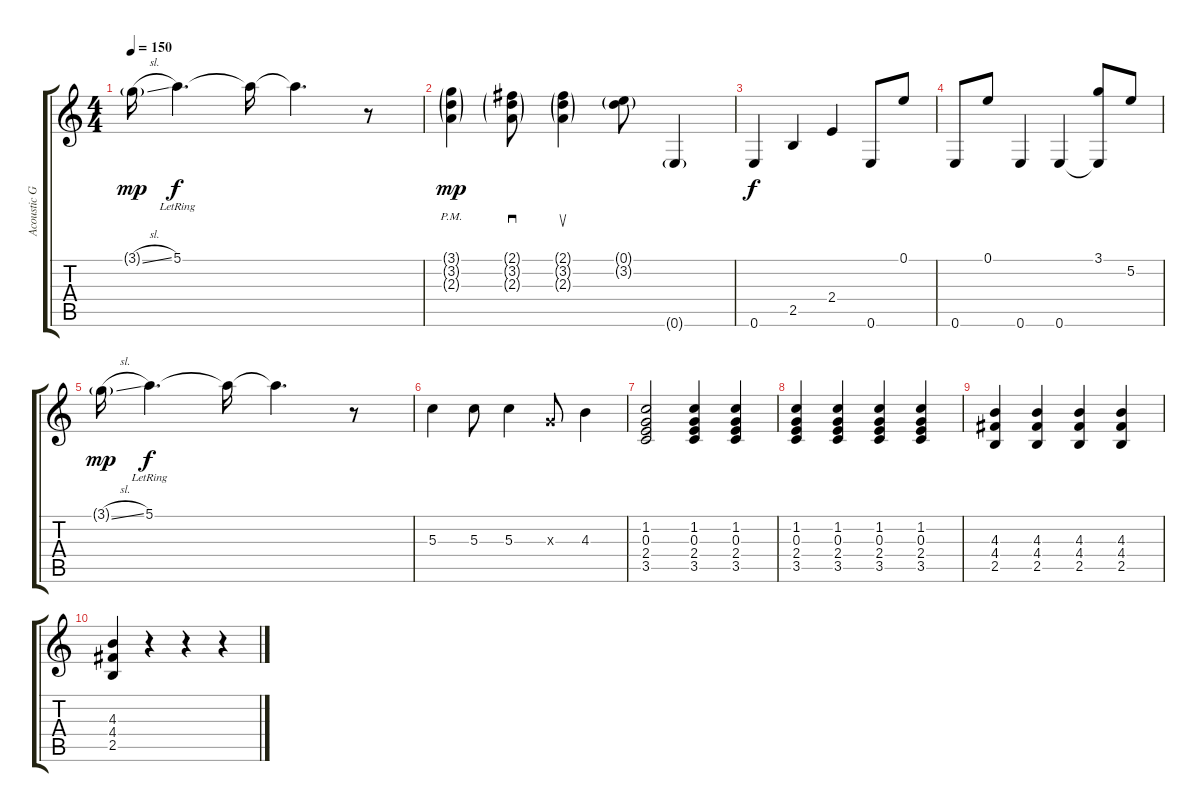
\track ("Acoustic Guitar" "Acoustic G") {instrument acousticguitarsteel}
\staff {score tabs}
\tuning (E4 B3 G3 D3 A2 E2) {hide}
\ts (4 4)
\tempo 150
\clef g2
\ks c
3.1{sl g}.16{dy mp} 5.1{lr}.4{d dy f} 5.1{t}.16 5.1{t}.4{d} r.8 |
(3.1{g pm} 3.2{g pm} 2.3{g pm}).4{dy mp} (2.1{g} 3.2{g} 2.3{g}).8{sd} (2.1{g} 3.2{g} 2.3{g}).4{su} (0.1{g} 3.2{g}).8 0.6{g}.4 |
0.6.4{dy f} 2.5.4 2.4.4 0.6.8 0.1.8 |
0.6.8 0.1.8 0.6.4 0.6.4 (3.1 0.6{t}).8 5.2.8 |
3.1{sl g}.16{dy mp} 5.1{lr}.4{d dy f} 5.1{t}.16 5.1{t}.4{d} r.8 |
5.3.4 5.3.8 5.3.4 0.3{x}.8 4.3.4 |
(1.2 0.3 2.4 3.5).2 (1.2 0.3 2.4 3.5).4 (1.2 0.3 2.4 3.5).4 |
(1.2 0.3 2.4 3.5).4 (1.2 0.3 2.4 3.5).4 (1.2 0.3 2.4 3.5).4 (1.2 0.3 2.4 3.5).4 |
(4.3 4.4 2.5).4 (4.3 4.4 2.5).4 (4.3 4.4 2.5).4 (4.3 4.4 2.5).4 |
(4.3 4.4 2.5).4 r.4 r.4 r.4
